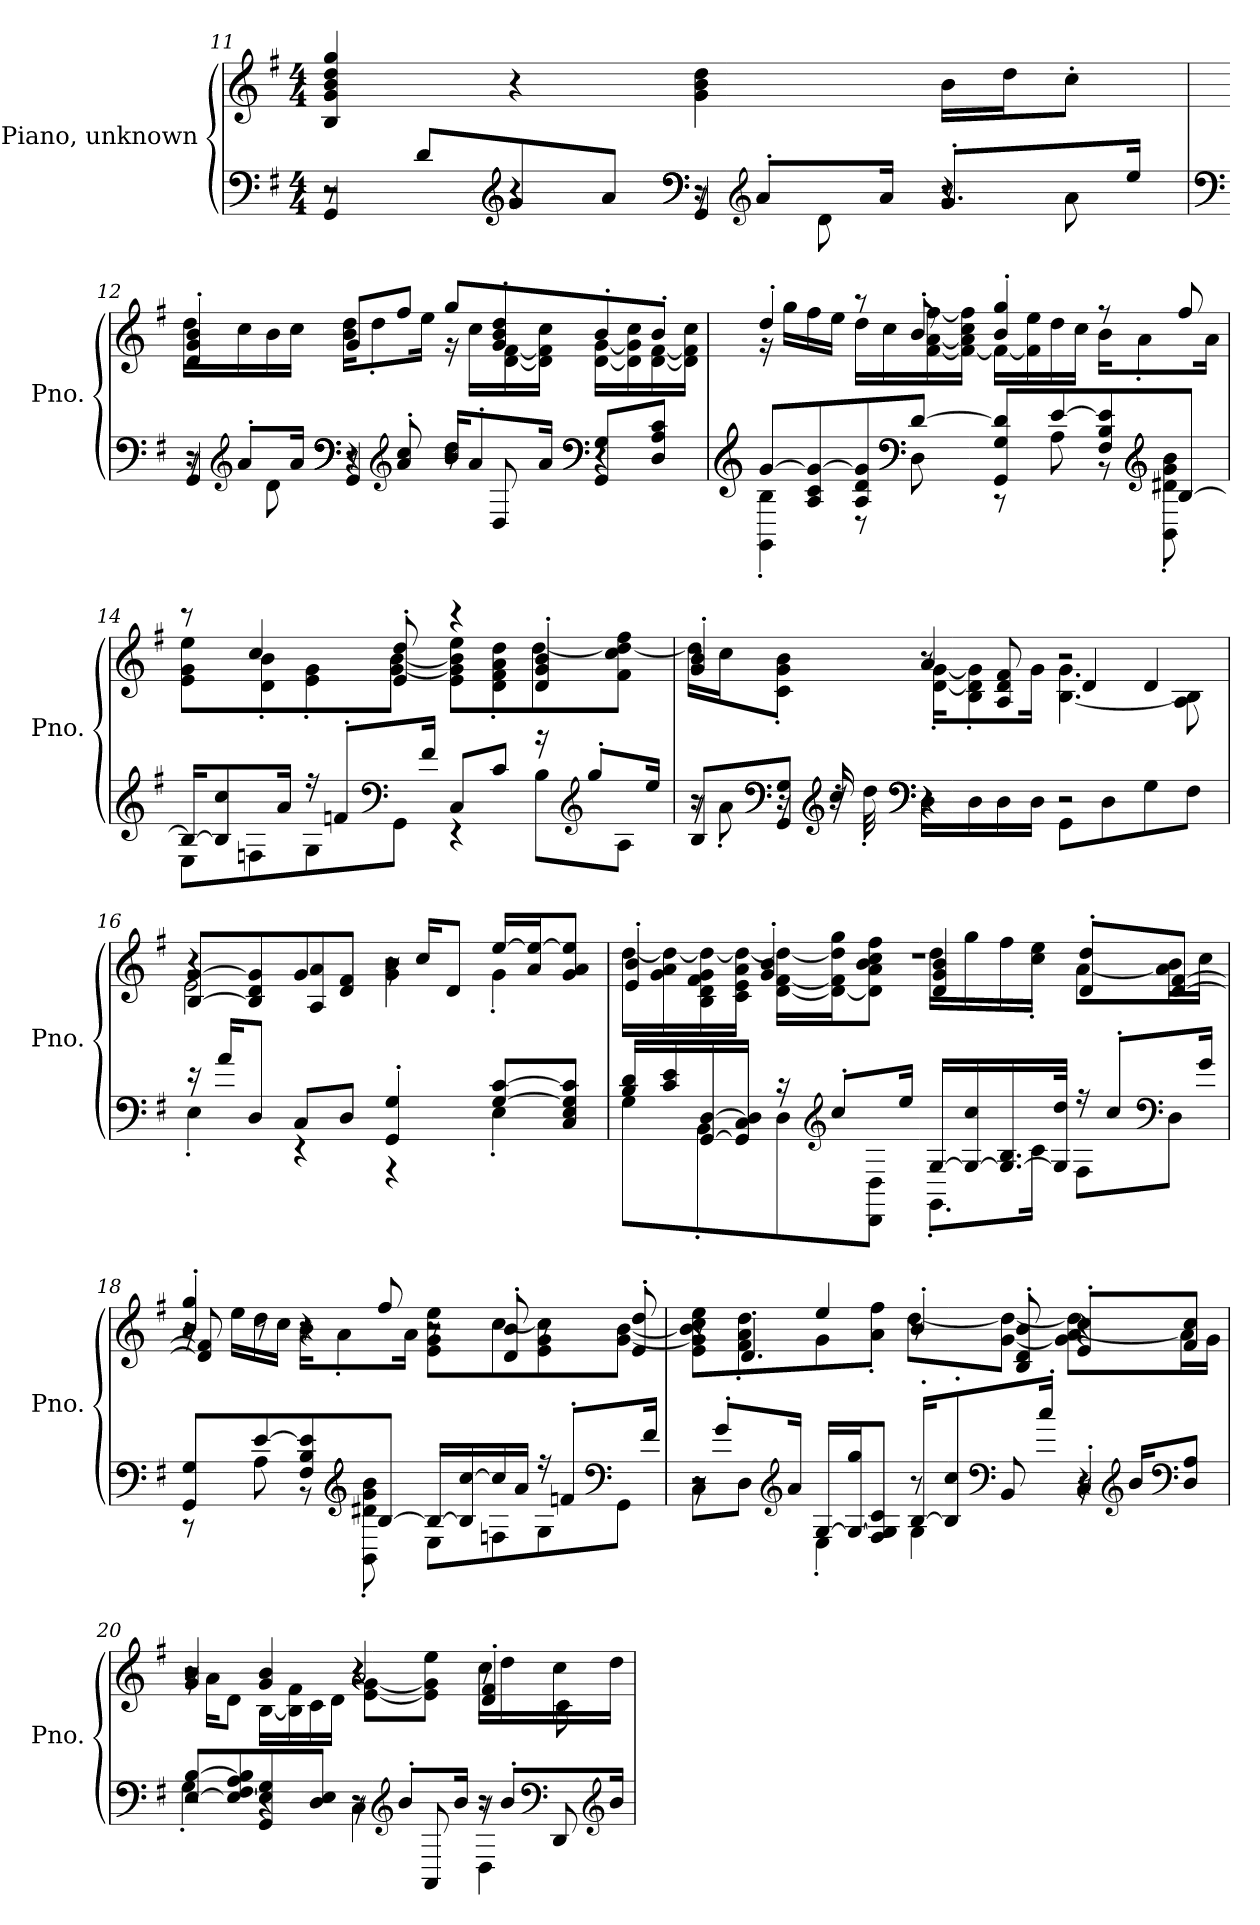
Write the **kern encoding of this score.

**kern	**kern
*part1	*part1
*staff2	*staff1
*I"Piano, unknown	*
*I'Pno.	*
*clefF4	*clefG2
*k[f#]	*k[f#]
*M4/4	*M4/4
=11	=11
*^	*
*	*^	*
8r	2r	4GG/	4B/ 4g/ 4b/ 4dd/ 4gg/
8d/L	.	.	.
*clefG2	*	*	*
8g/	.	4r	4r
8a/J	.	.	.
*clefF4	*	*	*
16r	8r	4GG/	4g\ 4b\ 4dd\
*clefG2	*	*	*
8a'/L	.	.	.
.	8d\	.	.
16a/Jk	.	.	.
8.g'/L	8r	4r	16b\LL
.	.	.	16dd\J
.	8a\	.	8cc'\J
16ee/Jk	.	.	.
!!LO:LB:g=z
=12	=12	=12	=12
*clefF4	*	*	*
*	*	*	*^
16r	8r	4GG/	4d/' 4g/' 4b/'	16dd\LL
*clefG2	*	*	*	*
8a'/L	.	.	.	16cc\
.	8d\	.	.	16b\
16a/Jk	.	.	.	16cc\JJ
*clefF4	*	*	*	*
8r	4r	4GG/	8g/L	16b\ 16dd\KL
.	.	.	.	8dd'\
*clefG2	*	*	*	*
8a/' 8cc/'	.	.	8ff#/J	.
.	.	.	.	16ee\Jk
16b/ 16dd/KL	2r	8r	8gg/L	16r
8a'/	.	.	.	16cc\LL
.	.	8D/	8g/' 8b/' 8dd/'	[16d\ [16f#\
16a/Jk	.	.	.	16d\] 16f#\] 16cc\JJ
*clefF4	*	*	*	*
8GG/ 8G/L	.	4r	8b'/	[16d\ [16g\LL
.	.	.	.	16d\] 16g\] 16cc\
8D/ 8A/ 8c/J	.	.	8b'/J	[16d\ [16f#\
.	.	.	.	16d\] 16f#\] 16cc\JJ
*v	*v	*v	*	*
!!LO:LB:g=z	!!
=13	=13	=13
*clefG2	*	*
*^	*	*
[8g/L	4GG\' 4B\'	4dd'/	16r
.	.	.	16gg\LL
8A/ 8c/ 8g/_	.	.	16ff#\
.	.	.	16ee\JJ
8A/ 8d/ 8g/]	8r	8r	16dd\LL
.	.	.	16cc\
*clefF4	*	*	*
[8d/J	8D\	8b'/	[16f#\ [16a\ [16ff#\
.	.	.	16f#\_ 16a\] 16cc\ 16ff#\]JJ
8GG/ 8G/ 8d/]L	8r	4b/' 4gg/'	16f#\LL_
.	.	.	16f#\] 16ee\
[8e/	8A\	.	16dd\
.	.	.	16cc\JJ
8F#/ 8B/ 8e/]	8r	8r	16b\KL
.	.	.	8a'\
*clefG2	*	*	*
[8B/J	8BB\' 8d#X\' 8g\' 8b\'	8ff#/	.
.	.	.	16a\Jk
=14	=14	=14	=14
16B/KL_	8E\L	8r	8e\ 8g\ 8ee\L
8B/] 8cc/	.	.	.
.	8Fn\	4cc/	8d\' 8b\'
16a/Jk	.	.	.
16r	8G\	.	8e\' 8g\'
8fn'/L	.	.	.
*clefF4	*	*	*
.	8GG\J	8e/' 8dd/'	[8g\ [8b\J
16f/Jk	.	.	.
8C/L	4r	4r	8e\ 8g\] 8b\] 8ee\L
8c/J	.	.	8d\' 8f#\' 8a\' 8dd\'
16r	8B\L	4d/' 4g/' 4b/'	[8dd\
*clefG2	*	*	*
8gg'/L	.	.	.
.	8A\J	.	8f#\ 8cc\ 8dd\_ 8ff#\J
16ee/Jk	.	.	.
!!LO:LB:g=z
=15	=15	=15	=15
*	*^	*	*^
8r	16r	8B/L	4g/' 4b/'	16dd\LL]	4r
.	8a'\	.	.	16cc\J	.
*clefF4	*	*	*	*	*
16r	.	8GG/ 8G/J	.	8c\' 8g\' 8b\'J	.
*clefG2	*	*	*	*	*
16cc/	32r	.	.	.	.
.	32dd'\	.	.	.	.
*clefF4	*	*	*	*	*
4r	16D\LL	4r	4a/	[16d\' [16g\'KL	8r
.	16D\	.	.	8B\' 8d\]' 8g\]'	.
.	16D\	.	.	.	8A/ 8d/ 8f#/
.	16D\JJ	.	.	16g\Jk	.
2r	8GG\L	2r	2r	[4.B\ 4.g\	4d/
.	8D\	.	.	.	.
.	8G\	.	.	.	4d/
.	8F#\J	.	.	8A\ 8B\]	.
*	*v	*v	*	*	*
=16	=16	=16	=16	=16
16r	4E'\	[8B/ [8g/L	2e\	4r
16a/KL	.	.	.	.
8D/J	.	8B/] 8d/ 8g/]	.	.
8C/L	4r	8g/	.	4A/ 4a/
8D/J	.	8d/ 8f#/J	.	.
4GG/' 4G/'	4r	16r	4g\ 4b\	2r
.	.	16cc/KL	.	.
.	.	8d/J	.	.
[8G/ [8c/L	4E'\	[16ee/LL	4g'\	.
.	.	16a/ 16ee/_J	.	.
8C/ 8E/ 8G/] 8c/]J	.	8g/ 8a/ 8ee/]J	.	.
!!LO:LB:g=z	!!	!!
=17	=17	=17	=17	=17
16B/ 16d/LL	8G\L	1r	[16dd\LL	4e/' 4b/'
16c/ 16e/	.	.	16g\ 16a\ 16dd\_	.
[16GG/ [16D/	8BB'\	.	16B\ 16d\ 16f#\ 16g\ 16dd\_	.
16GG/] 16C/ 16D/]JJ	.	.	16c\ 16e\ 16a\ 16dd\_JJ	.
16r	8D\	.	[16d\ [16f#\ 16dd\_LL	4g/' 4b/'
*clefG2	*	*	*	*
8cc'/L	.	.	16d\_ 16f#\] 16dd\] 16gg\J	.
.	8DD\ 8D\J	.	8d\] 8a\ 8b\ 8cc\ 8ff#\J	.
16ee/Jk	.	.	.	.
[16G/LL	8.GG'\L	.	16dd\LL	4d/ 4g/ 4b/
16G/_ 16cc/	.	.	16gg\	.
16.G/_ 16.B/	.	.	16ff#\	.
.	16c\Jk	.	16cc\' 16ee\'JJ	.
32G/] 32dd/JJk	.	.	.	.
16r	8F#\L	.	[8a\L	8d/' 8dd/'L
8cc'/L	.	.	.	.
*clefF4	*	*	*	*
.	8D\J	.	16a\] 16b\L	[8d/ [8f#/J
16g/Jk	.	.	16cc\JJ	.
!!LO:LB:g=z	!!	!!
=18	=18	=18	=18	=18
8GG/ 8G/L	8r	4b/' 4gg/'	16r	8d/] 8f#/]
.	.	.	16ee\LL	.
[8e/	8A\	.	16dd\	8r
.	.	.	16cc\JJ	.
8F#/ 8B/ 8e/]	8r	8r	16b\KL	4r
.	.	.	8a'\	.
*clefG2	*	*	*	*
[8B/J	8BB\' 8d#X\' 8g\' 8b\'	8ff#/	.	.
.	.	.	16a\Jk	.
16B/LL_	8E\L	2r	8e\ 8g\ 8ee\L	8r
16B/] [16cc/	.	.	.	.
16cc/]	8Fn\	.	[8cc\	8d/' 8b/'
16a/JJ	.	.	.	.
16r	8G\	.	8e\ 8g\ 8cc\]	8r
8fn'/L	.	.	.	.
*clefF4	*	*	*	*
.	8GG\J	.	[8g\ [8b\J	8e/' 8dd/'
16f/Jk	.	.	.	.
!!LO:PB:g=z	!!	!!
=19	=19	=19	=19	=19
*	*^	*	*	*
16r	8C\L	2r	4r	8e\ 8g\] 8b\] 8cc\ 8ee\L	8r
8g'/L	.	.	.	.	.
.	8D\J	.	.	8f#\' 8a\' 8dd\'	4.d'/
*clefG2	*	*	*	*	*
16a/Jk	.	.	.	.	.
[16G/LL	4E'\	.	4ee/	8g\	.
16G/_ 16gg/J	.	.	.	.	.
8F#/ 8G/] 8c/J	.	.	.	8a\' 8ff#\'J	.
[16B'/KL	4G\	8r	4b'/	[8dd\L	8r
8B/]' 8cc/'	.	.	.	.	.
*clefF4	*	*	*	*	*
.	.	8BB/	.	[8g\ 8dd\_J	8B/' 8d/' 8b/'
16cc'/Jk	.	.	.	.	.
16r	4r	4C'/	8e/' 8cc/'L	8g\] [8a\ 8dd\]L	4r
*clefG2	*	*	*	*	*
16b/KL	.	.	.	.	.
*clefF4	*	*	*	*	*
8D/ 8A/J	.	.	8f#/ 8cc/J	16a\L]	.
.	.	.	.	16g\JJ	.
!!LO:LB:g=z
=20	=20	=20	=20	=20	=20
*	*	*	*	*	*^
[8E/ [8B/L	4G'\	2r	4g/ 4b/	16r	2r	2r
.	.	.	.	16a\KL	.	.
8E/_ 8F#/ 8A/ 8B/]	.	.	.	8d\J	.	.
8GG/ 8E/] 8G/	4r	.	4g/ 4b/	[16B\LL	.	.
.	.	.	.	16B\] 16f#\	.	.
8D/ 8E/J	.	.	.	16c\	.	.
.	.	.	.	16d\JJ	.	.
16r	4C\	8r	2a/	[8e\ [8g\L	4r	4r
*clefG2	*	*	*	*	*	*
8b'/L	.	.	.	.	.	.
.	.	8AA/	.	8e\] 8g\] 8ee\J	.	.
16b/Jk	.	.	.	.	.	.
16r	4D\	8r	.	16cc\LL	4d/' 4f#/'	8r
8b'/L	.	.	.	16dd\	.	.
*clefF4	*	*	*	*	*	*
.	.	8DD/	.	16cc\	.	8c\
*clefG2	*	*	*	*	*	*
16b/Jk	.	.	.	16dd\JJ	.	.
*v	*v	*v	*	*	*	*
*	*v	*v	*v	*v
=	=
*-	*-
